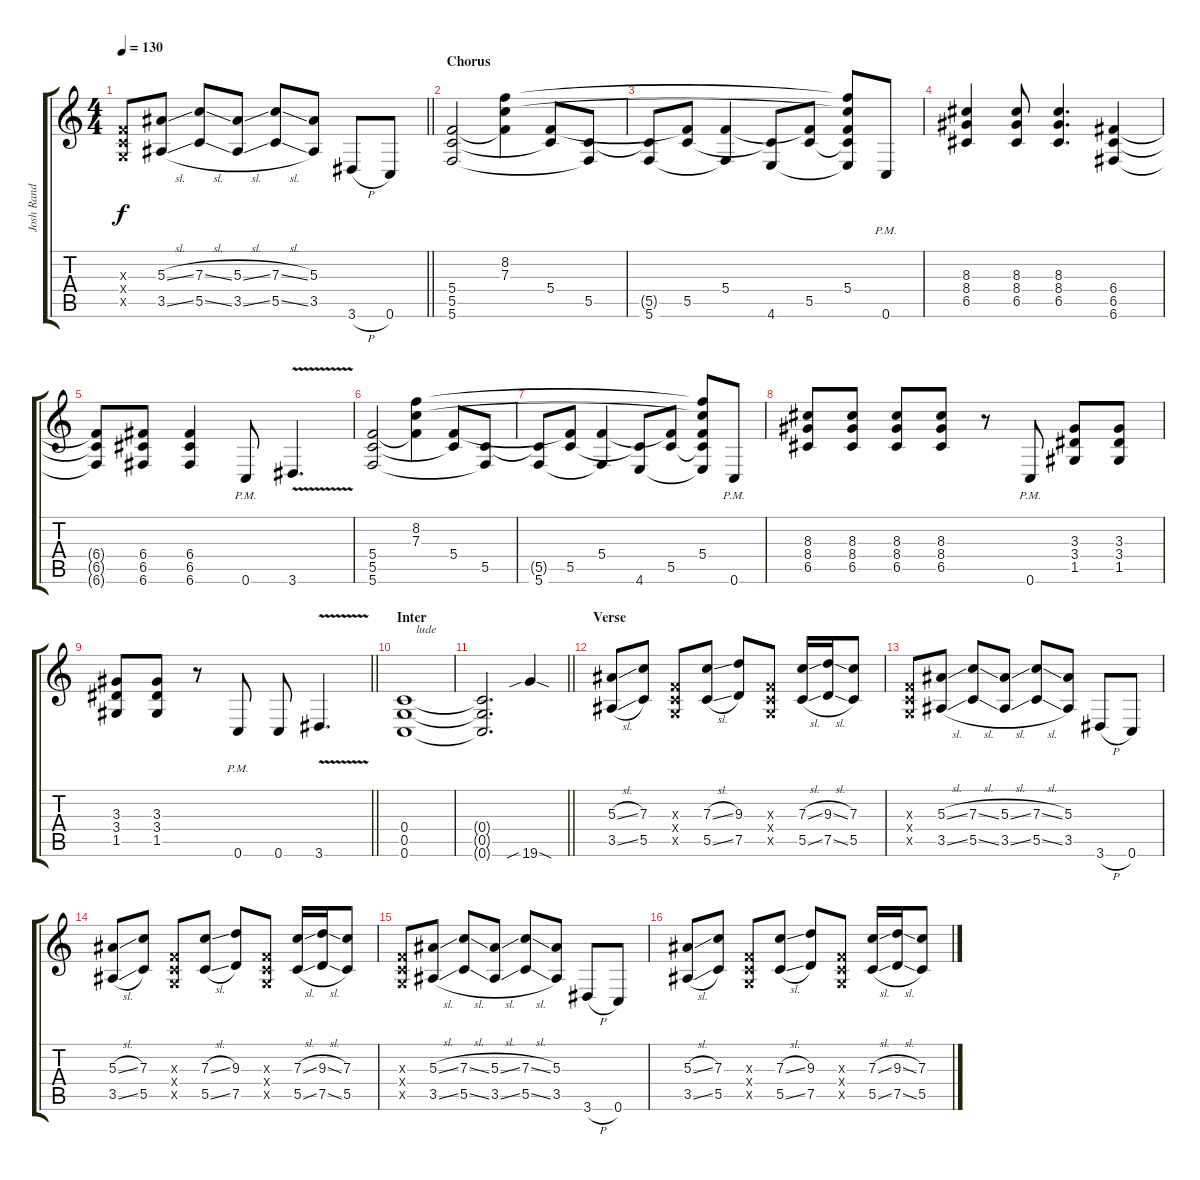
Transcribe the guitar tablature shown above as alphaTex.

\track ("Josh Rand (Lead Guitar)" "Josh Rand ") {instrument distortionguitar}
\staff {score tabs}
\tuning (D4 A3 F3 C3 G2 C2) {hide}
\ts (4 4)
\tempo 130
\clef g2
\barLineRight lightlight
\ks c
(0.3{x} 0.4{x} 0.5{x}).8{dy f} (5.3{sl} 3.5{sl}).8 (7.3{sl} 5.5{sl}).8 (5.3{sl} 3.5{sl}).8 (7.3{sl} 5.5{sl}).8 (5.3 3.5).8 3.6{h}.8 0.6.8 |
\section ("" "Chorus")
(5.4 5.5 5.6).2 (8.2 7.3 5.4{t}).4 (5.4 5.5{t}).8 (5.5 5.6{t}).8 |
(5.5{t} 5.6).8 (5.4{t} 5.5).8 (5.4 5.6{t}).4 (5.5{t} 4.6).8 (5.4{t} 5.5).8 (8.2{t} 7.3{t} 5.4 5.5{t} 4.6{t}).8 0.6{pm}.8 |
(8.3 8.4 6.5).4 (8.3 8.4 6.5).8 (8.3 8.4 6.5).4{d} (6.4 6.5 6.6).4 |
(6.4{t} 6.5{t} 6.6{t}).8 (6.4 6.5 6.6).8 (6.4 6.5 6.6).4 0.6{pm}.8 3.6{v}.4{d} |
(5.4 5.5 5.6).2 (8.2 7.3 5.4{t}).4 (5.4 5.5{t}).8 (5.5 5.6{t}).8 |
(5.5{t} 5.6).8 (5.4{t} 5.5).8 (5.4 5.6{t}).4 (5.5{t} 4.6).8 (5.4{t} 5.5).8 (8.2{t} 7.3{t} 5.4 5.5{t} 4.6{t}).8 0.6{pm}.8 |
(8.3 8.4 6.5).8 (8.3 8.4 6.5).8 (8.3 8.4 6.5).8 (8.3 8.4 6.5).8 r.8 0.6{pm}.8 (3.3 3.4 1.5).8 (3.3 3.4 1.5).8 |
\barLineRight lightlight
(3.3 3.4 1.5).8 (3.3 3.4 1.5).8 r.8 0.6{pm}.8 0.6.8 3.6{v}.4{d} |
\section ("" "Inter")
(0.4 0.5 0.6).1{txt "    lude"} |
\barLineRight lightlight
(0.4{t} 0.5{t} 0.6{t}).2{d} 19.6{sib sod}.4 |
\section ("" "Verse")
(5.3{sl} 3.5{sl}).8 (7.3 5.5).8 (0.3{x} 0.4{x} 0.5{x}).8 (7.3{sl} 5.5{sl}).8 (9.3 7.5).8 (0.3{x} 0.4{x} 0.5{x}).8 (7.3{sl} 5.5{sl}).16 (9.3{sl} 7.5{sl}).16 (7.3 5.5).8 |
(0.3{x} 0.4{x} 0.5{x}).8 (5.3{sl} 3.5{sl}).8 (7.3{sl} 5.5{sl}).8 (5.3{sl} 3.5{sl}).8 (7.3{sl} 5.5{sl}).8 (5.3 3.5).8 3.6{h}.8 0.6.8 |
(5.3{sl} 3.5{sl}).8 (7.3 5.5).8 (0.3{x} 0.4{x} 0.5{x}).8 (7.3{sl} 5.5{sl}).8 (9.3 7.5).8 (0.3{x} 0.4{x} 0.5{x}).8 (7.3{sl} 5.5{sl}).16 (9.3{sl} 7.5{sl}).16 (7.3 5.5).8 |
(0.3{x} 0.4{x} 0.5{x}).8 (5.3{sl} 3.5{sl}).8 (7.3{sl} 5.5{sl}).8 (5.3{sl} 3.5{sl}).8 (7.3{sl} 5.5{sl}).8 (5.3 3.5).8 3.6{h}.8 0.6.8 |
(5.3{sl} 3.5{sl}).8 (7.3 5.5).8 (0.3{x} 0.4{x} 0.5{x}).8 (7.3{sl} 5.5{sl}).8 (9.3 7.5).8 (0.3{x} 0.4{x} 0.5{x}).8 (7.3{sl} 5.5{sl}).16 (9.3{sl} 7.5{sl}).16 (7.3 5.5).8
